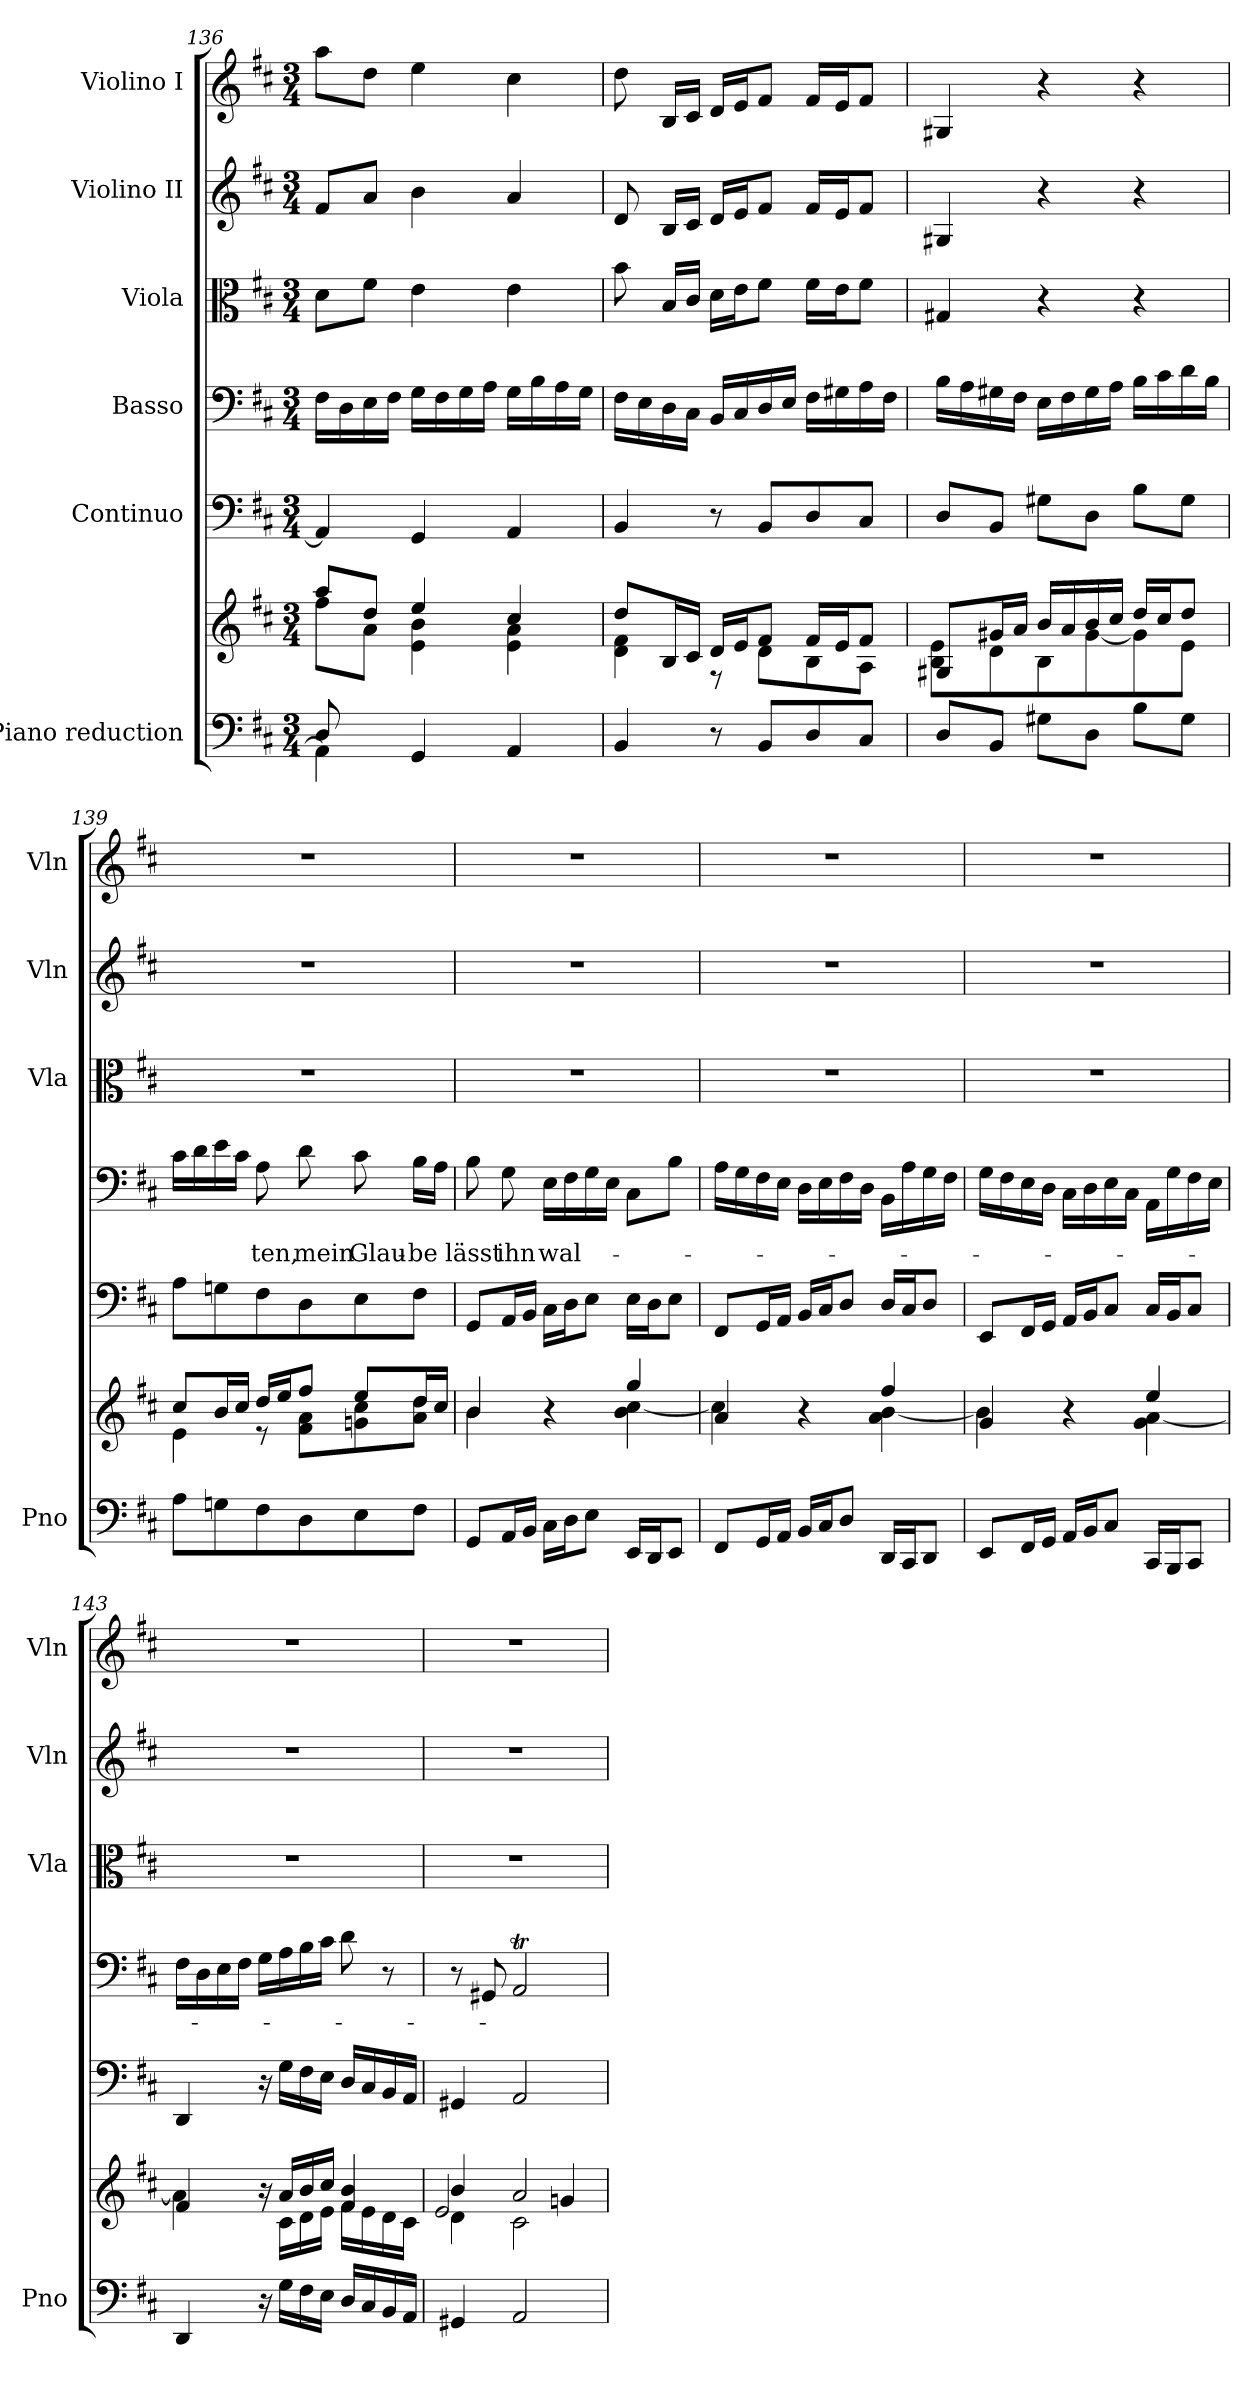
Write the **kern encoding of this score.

**kern	**kern	**kern	**kern	**text	**kern	**kern	**kern
*part6	*part6	*part5	*part4	*part4	*part3	*part2	*part1
*staff7	*staff6	*staff5	*staff4	*staff4	*staff3	*staff2	*staff1
*I"Piano reduction	*	*I"Continuo	*I"Basso	*	*I"Viola	*I"Violino II	*I"Violino I
*I'Pno	*	*	*	*	*I'Vla	*I'Vln	*I'Vln
!!LO:PB:g=z
*clefF4	*clefG2	*clefF4	*clefF4	*	*clefC3	*clefG2	*clefG2
*k[f#c#]	*k[f#c#]	*k[f#c#]	*k[f#c#]	*	*k[f#c#]	*k[f#c#]	*k[f#c#]
*M3/4	*M3/4	*M3/4	*M3/4	*	*M3/4	*M3/4	*M3/4
=136	=136	=136	=136	=136	=136	=136	=136
*^	*^	*	*	*	*	*	*
*	*	*	*^	*	*	*	*	*	*
8D/L	4AA\]	8aa/L	8ff#\L	8ryy	4AA/]	16F#\LL	.	8d\L	8f#/L	8aa\L
.	.	.	.	.	.	16D\	.	.	.	.
8ryy	.	8dd/J	8a\J	8f#\J	.	16E\	.	8f#\J	8a/J	8dd\J
.	.	.	.	.	.	16F#\JJ	.	.	.	.
4GG/	2ryy	4ee/	4e\ 4b\	2ryy	4GG/	16G\LL	.	4e\	4b\	4ee\
.	.	.	.	.	.	16F#\	.	.	.	.
.	.	.	.	.	.	16G\	.	.	.	.
.	.	.	.	.	.	16A\JJ	.	.	.	.
4AA/	.	4cc#/	4e\ 4a\	.	4AA/	16G\LL	.	4e\	4a/	4cc#\
.	.	.	.	.	.	16B\	.	.	.	.
.	.	.	.	.	.	16A\	.	.	.	.
.	.	.	.	.	.	16G\JJ	.	.	.	.
*v	*v	*	*	*	*	*	*	*	*	*
*	*	*v	*v	*	*	*	*	*	*
=137	=137	=137	=137	=137	=137	=137	=137	=137
4BB/	8dd/L	4d\ 4f#\	4BB/	16F#\LL	.	8b\	8d/	8dd\
.	.	.	.	16E\	.	.	.	.
.	16B/L	.	.	16D\	.	16B/LL	16B/LL	16B/LL
.	16c#/JJ	.	.	16C#\JJ	.	16c#/JJ	16c#/JJ	16c#/JJ
8r	16d/LL	8r	8r	16BB/LL	.	16d\LL	16d/LL	16d/LL
.	16e/J	.	.	16C#/	.	16e\J	16e/J	16e/J
8BB/L	8f#/J	8d\L	8BB/L	16D/	.	8f#\J	8f#/J	8f#/J
.	.	.	.	16E/JJ	.	.	.	.
8D/	16f#/LL	8B\	8D/	16F#\LL	.	16f#\LL	16f#/LL	16f#/LL
.	16e/J	.	.	16G#X\	.	16e\J	16e/J	16e/J
8C#/J	8f#/J	8A\J	8C#/J	16A\	.	8f#\J	8f#/J	8f#/J
.	.	.	.	16F#\JJ	.	.	.	.
=138	=138	=138	=138	=138	=138	=138	=138	=138
8D/L	8G#X/L	8B\ 8e\L	8D/L	16B\LL	.	4G#X/	4G#X/	4G#X/
.	.	.	.	16A\	.	.	.	.
8BB/J	16g#X/L	8d\	8BB/J	16G#X\	.	.	.	.
.	16a/JJ	.	.	16F#\JJ	.	.	.	.
8G#X\L	16b/LL	8B\	8G#X\L	16E\LL	.	4r	4r	4r
.	16a/	.	.	16F#\	.	.	.	.
8D\J	16b/	[8g#\	8D\J	16G#\	.	.	.	.
.	16cc#/JJ	.	.	16A\JJ	.	.	.	.
8B\L	16dd/LL	8g#\]	8B\L	16B\LL	.	4r	4r	4r
.	16cc#/J	.	.	16c#\	.	.	.	.
8G#\J	8dd/J	8e\J	8G#\J	16d\	.	.	.	.
.	.	.	.	16B\JJ	.	.	.	.
=139	=139	=139	=139	=139	=139	=139	=139	=139
8A\L	8cc#/L	4e\	8A\L	16c#\LL	.	2.r	2.r	2.r
.	.	.	.	16d\	.	.	.	.
8Gn\	16b/L	.	8Gn\	16e\	.	.	.	.
.	16cc#/JJ	.	.	16c#\JJ	.	.	.	.
!	!	!	!	!	!LO:LY:b	!	!	!
8F#\	16dd/LL	8r	8F#\	8A\	-ten,	.	.	.
.	16ee/J	.	.	.	.	.	.	.
!	!	!	!	!	!LO:LY:b	!	!	!
8D\	8ff#/J	8f#\ 8a\L	8D\	8d\	mein	.	.	.
!	!	!	!	!	!LO:LY:b	!	!	!
8E\	8ee/L	8gn\ 8cc#\	8E\	8c#\	Glau-	.	.	.
!	!	!	!	!	!LO:LY:b	!	!	!
8F#\J	16dd/L	8a\ 8dd\J	8F#\J	16B\LL	-be	.	.	.
.	16cc#/JJ	.	.	16A\JJ	.	.	.	.
=140	=140	=140	=140	=140	=140	=140	=140	=140
!	!	!	!	!	!LO:LY:b	!	!	!
8GG/L	4b/	4b\	8GG/L	8B\	lässt	2.r	2.r	2.r
!	!	!	!	!	!LO:LY:b	!	!	!
16AA/L	.	.	16AA/L	8G\	ihn	.	.	.
16BB/JJ	.	.	16BB/JJ	.	.	.	.	.
!	!	!	!	!	!LO:LY:b	!	!	!
16C#\LL	4r	4ryy	16C#\LL	16E\LL	wal-	.	.	.
16D\J	.	.	16D\J	16F#\	.	.	.	.
8E\J	.	.	8E\J	16G\	.	.	.	.
.	.	.	.	16E\JJ	.	.	.	.
16EE/LL	4gg/	4b\ [>4cc#\	16E\LL	8C#\L	.	.	.	.
16DD/J	.	.	16D\J	.	.	.	.	.
8EE/J	.	.	8E\J	8B\J	.	.	.	.
!!LO:LB:g=z
=141	=141	=141	=141	=141	=141	=141	=141	=141
8FF#/L	4a/	4cc#\]	8FF#/L	16A\LL	.	2.r	2.r	2.r
.	.	.	.	16G\	.	.	.	.
16GG/L	.	.	16GG/L	16F#\	.	.	.	.
16AA/JJ	.	.	16AA/JJ	16E\JJ	.	.	.	.
16BB/LL	4r	4ryy	16BB/LL	16D\LL	.	.	.	.
16C#/J	.	.	16C#/J	16E\	.	.	.	.
8D/J	.	.	8D/J	16F#\	.	.	.	.
.	.	.	.	16D\JJ	.	.	.	.
16DD/LL	4ff#/	4a\ [>4b\	16D/LL	16BB\LL	.	.	.	.
16CC#/J	.	.	16C#/J	16A\	.	.	.	.
8DD/J	.	.	8D/J	16G\	.	.	.	.
.	.	.	.	16F#\JJ	.	.	.	.
=142	=142	=142	=142	=142	=142	=142	=142	=142
8EE/L	4g/	4b\]	8EE/L	16G\LL	.	2.r	2.r	2.r
.	.	.	.	16F#\	.	.	.	.
16FF#/L	.	.	16FF#/L	16E\	.	.	.	.
16GG/JJ	.	.	16GG/JJ	16D\JJ	.	.	.	.
16AA/LL	4r	4ryy	16AA/LL	16C#\LL	.	.	.	.
16BB/J	.	.	16BB/J	16D\	.	.	.	.
8C#/J	.	.	8C#/J	16E\	.	.	.	.
.	.	.	.	16C#\JJ	.	.	.	.
16CC#/LL	4ee/	4g\ [>4a\	16C#/LL	16AA\LL	.	.	.	.
16BBB/J	.	.	16BB/J	16G\	.	.	.	.
8CC#/J	.	.	8C#/J	16F#\	.	.	.	.
.	.	.	.	16E\JJ	.	.	.	.
=143	=143	=143	=143	=143	=143	=143	=143	=143
4DD/	4f#/	4a\]	4DD/	16F#\LL	.	2.r	2.r	2.r
.	.	.	.	16D\	.	.	.	.
.	.	.	.	16E\	.	.	.	.
.	.	.	.	16F#\JJ	.	.	.	.
16r	16r	16ryy	16r	16G\LL	.	.	.	.
16G\LL	16a/LL	16c#\LL	16G\LL	16A\	.	.	.	.
16F#\	16b/	16d\	16F#\	16B\	.	.	.	.
16E\JJ	16cc#/JJ	16e\JJ	16E\JJ	16c#\JJ	.	.	.	.
16D/LL	4f#/ 4b/	16f#\LL	16D/LL	8d\	.	.	.	.
16C#/	.	16e\	16C#/	.	.	.	.	.
16BB/	.	16d\	16BB/	8r	.	.	.	.
16AA/JJ	.	16c#\JJ	16AA/JJ	.	.	.	.	.
=144	=144	=144	=144	=144	=144	=144	=144	=144
*	*	*^	*	*	*	*	*	*
4GG#X/	4b/	4d\	2e/	4GG#X/	8r	.	2.r	2.r	2.r
.	.	.	.	.	8GG#X/	.	.	.	.
2AA/	2a/	2c#\	.	2AA/	2AAT/	.	.	.	.
.	.	.	4gn/	.	.	.	.	.	.
*	*v	*v	*v	*	*	*	*	*	*
=	=	=	=	=	=	=	=
*-	*-	*-	*-	*-	*-	*-	*-
